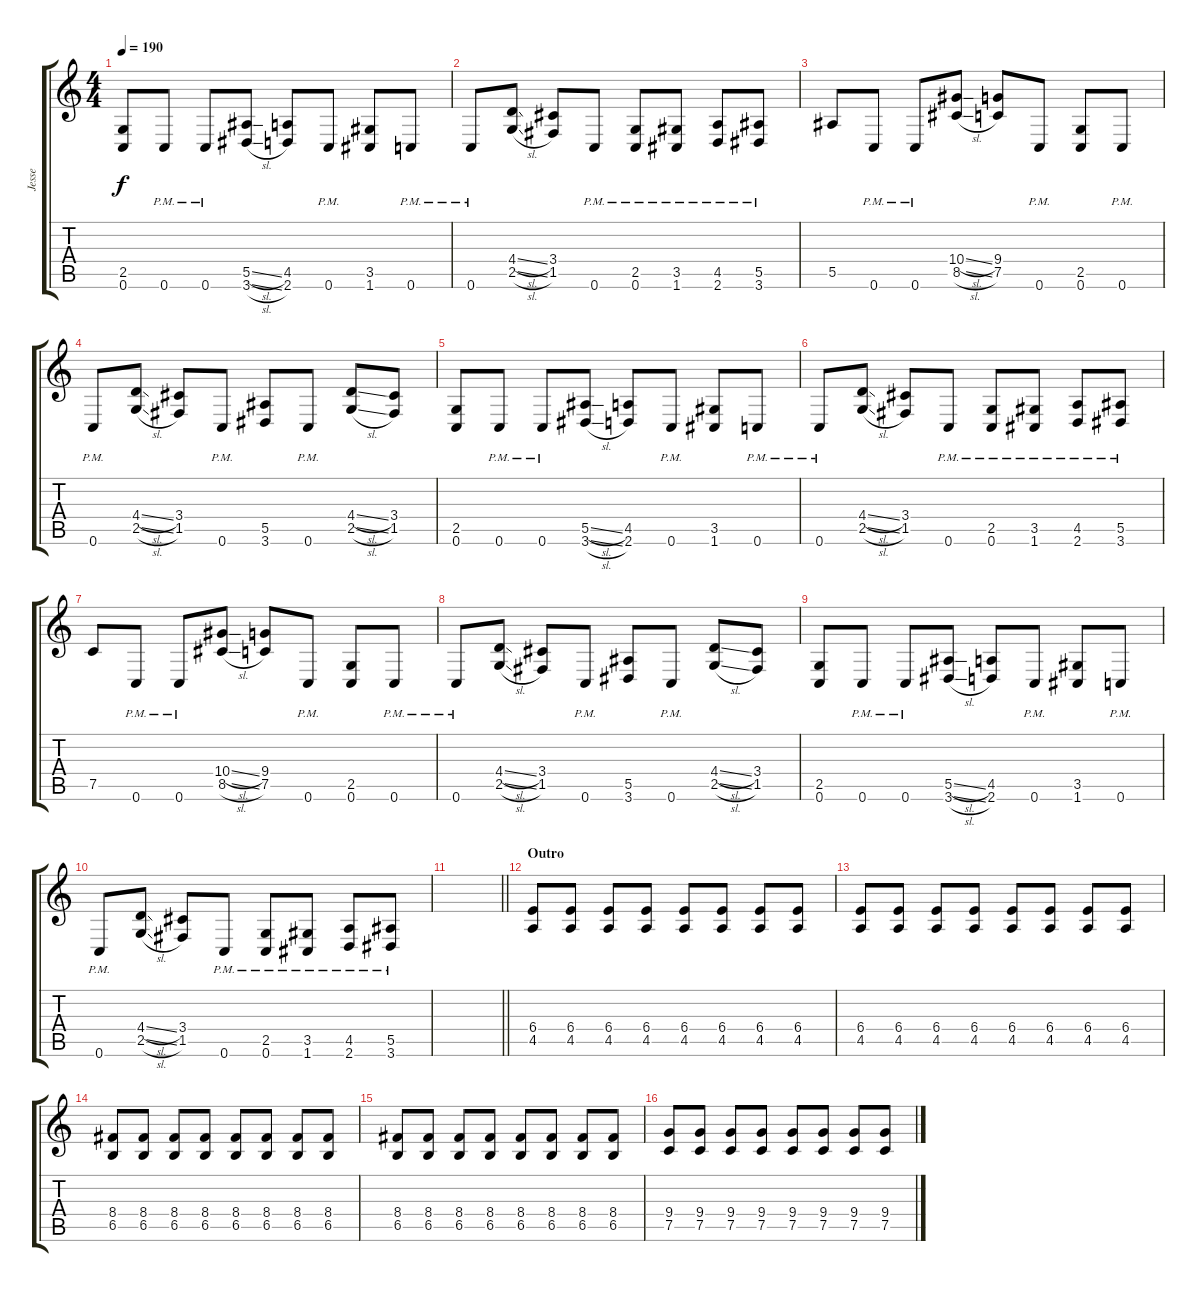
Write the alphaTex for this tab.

\track ("Jesse" "Jesse") {instrument distortionguitar}
\staff {score tabs}
\tuning (C4 G3 Eb3 Bb2 F2 C2) {hide}
\ts (4 4)
\tempo 190
\clef g2
\ks c
(2.5 0.6).8{dy f} 0.6{pm}.8 0.6{pm}.8 (5.5{sl} 3.6{sl}).8 (4.5 2.6).8 0.6{pm}.8 (3.5 1.6).8 0.6{pm}.8 |
0.6{pm}.8 (4.4{sl} 2.5{sl}).8 (3.4 1.5).8 0.6{pm}.8 (2.5{pm} 0.6{pm}).8 (3.5{pm} 1.6{pm}).8 (4.5{pm} 2.6{pm}).8 (5.5{pm} 3.6{pm}).8 |
5.5.8 0.6{pm}.8 0.6{pm}.8 (10.4{sl} 8.5{sl}).8 (9.4 7.5).8 0.6{pm}.8 (2.5 0.6).8 0.6{pm}.8 |
0.6{pm}.8 (4.4{sl} 2.5{sl}).8 (3.4 1.5).8 0.6{pm}.8 (5.5 3.6).8 0.6{pm}.8 (4.4{sl} 2.5{sl}).8 (3.4 1.5).8 |
(2.5 0.6).8 0.6{pm}.8 0.6{pm}.8 (5.5{sl} 3.6{sl}).8 (4.5 2.6).8 0.6{pm}.8 (3.5 1.6).8 0.6{pm}.8 |
0.6{pm}.8 (4.4{sl} 2.5{sl}).8 (3.4 1.5).8 0.6{pm}.8 (2.5{pm} 0.6{pm}).8 (3.5{pm} 1.6{pm}).8 (4.5{pm} 2.6{pm}).8 (5.5{pm} 3.6{pm}).8 |
7.5.8 0.6{pm}.8 0.6{pm}.8 (10.4{sl} 8.5{sl}).8 (9.4 7.5).8 0.6{pm}.8 (2.5 0.6).8 0.6{pm}.8 |
0.6{pm}.8 (4.4{sl} 2.5{sl}).8 (3.4 1.5).8 0.6{pm}.8 (5.5 3.6).8 0.6{pm}.8 (4.4{sl} 2.5{sl}).8 (3.4 1.5).8 |
(2.5 0.6).8 0.6{pm}.8 0.6{pm}.8 (5.5{sl} 3.6{sl}).8 (4.5 2.6).8 0.6{pm}.8 (3.5 1.6).8 0.6{pm}.8 |
0.6{pm}.8 (4.4{sl} 2.5{sl}).8 (3.4 1.5).8 0.6{pm}.8 (2.5{pm} 0.6{pm}).8 (3.5{pm} 1.6{pm}).8 (4.5{pm} 2.6{pm}).8 (5.5{pm} 3.6{pm}).8 |
\barLineRight lightlight
|
\section ("" "Outro")
(6.4 4.5).8 (6.4 4.5).8 (6.4 4.5).8 (6.4 4.5).8 (6.4 4.5).8 (6.4 4.5).8 (6.4 4.5).8 (6.4 4.5).8 |
(6.4 4.5).8 (6.4 4.5).8 (6.4 4.5).8 (6.4 4.5).8 (6.4 4.5).8 (6.4 4.5).8 (6.4 4.5).8 (6.4 4.5).8 |
(8.4 6.5).8 (8.4 6.5).8 (8.4 6.5).8 (8.4 6.5).8 (8.4 6.5).8 (8.4 6.5).8 (8.4 6.5).8 (8.4 6.5).8 |
(8.4 6.5).8 (8.4 6.5).8 (8.4 6.5).8 (8.4 6.5).8 (8.4 6.5).8 (8.4 6.5).8 (8.4 6.5).8 (8.4 6.5).8 |
(9.4 7.5).8 (9.4 7.5).8 (9.4 7.5).8 (9.4 7.5).8 (9.4 7.5).8 (9.4 7.5).8 (9.4 7.5).8 (9.4 7.5).8
